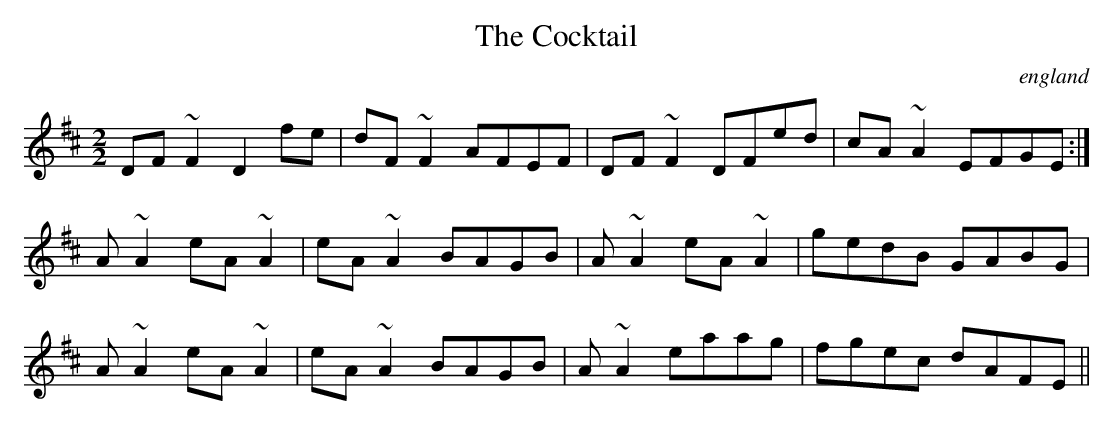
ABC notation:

X:1
T:The Cocktail
O:england
M:2/2
L:1/8
K:D
DF~F2 D2fe|dF~F2 AFEF|DF~F2 DFed|cA~A2 EFGE:|
A~A2 eA~A2|eA~A2 BAGB|A~A2 eA~A2|gedB GABG|
A~A2 eA~A2|eA~A2 BAGB|A~A2 eaag|fgec dAFE||
